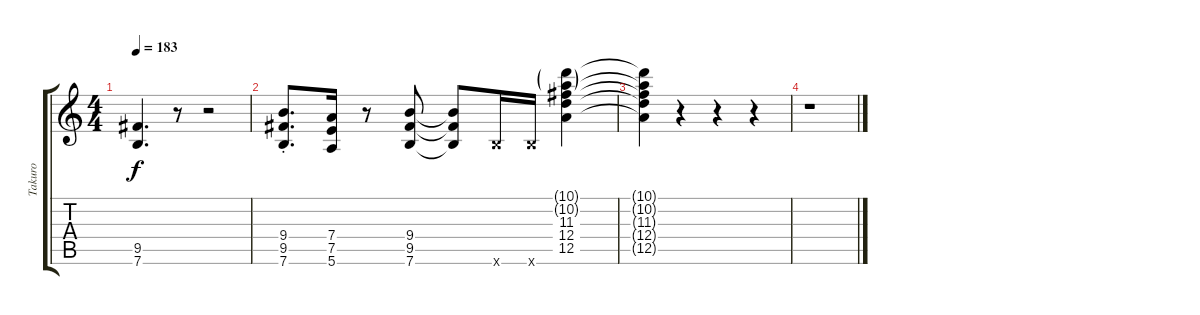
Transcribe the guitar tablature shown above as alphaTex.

\track ("Takuro" "Takuro") {instrument overdrivenguitar}
\staff {score tabs}
\tuning (E4 B3 G3 D3 A2 E2) {hide}
\ts (4 4)
\tempo 183
\clef g2
\ks c
(9.5 7.6).4{d dy f} r.8 r.2 |
(9.4{st} 9.5{st} 7.6{st}).8{d} (7.4 7.5 5.6).16 r.8 (9.4 9.5 7.6).8 (9.4{t} 9.5{t} 7.6{t}).8 7.6{x}.16 7.6{x}.16 (10.1{g} 10.2{g} 11.3 12.4 12.5).4 |
(10.1{t} 10.2{t} 11.3{t} 12.4{t} 12.5{t}).4 r.4 r.4 r.4 |
r.1
